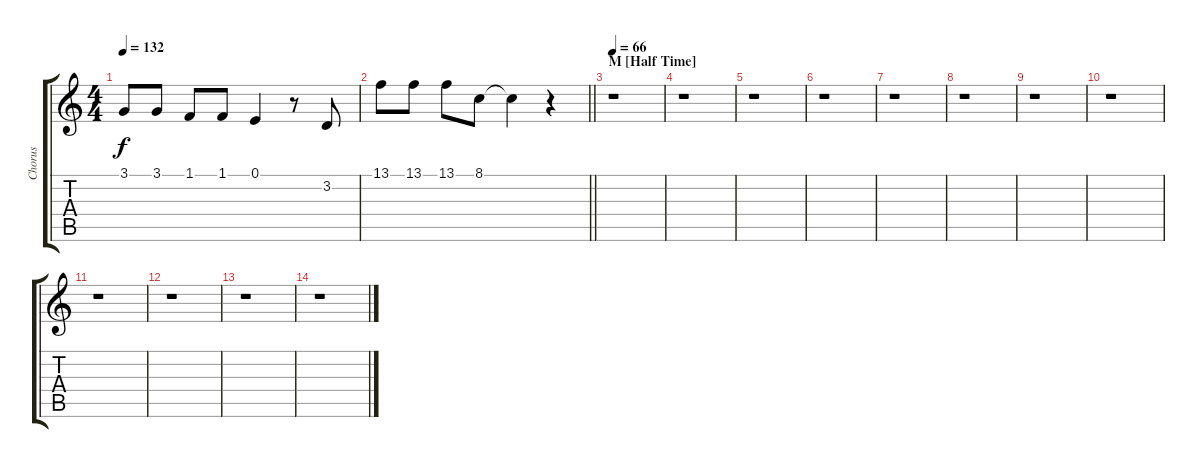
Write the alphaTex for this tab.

\track ("Chorus" "Chorus") {instrument sopranosax}
\staff {score tabs}
\tuning (E4 B3 G3 D3 A2 E2) {hide}
\ts (4 4)
\tempo 132
\clef g2
\ks c
3.1.8{dy f} 3.1.8 1.1.8 1.1.8 0.1.4 r.8 3.2.8 |
\barLineRight lightlight
13.1.8 13.1.8 13.1.8 8.1.8 8.1{t}.4 r.4 |
\section ("" "M [Half Time]")
\tempo 66
r.1 |
r.1 |
r.1 |
r.1 |
r.1 |
r.1 |
r.1 |
r.1 |
r.1 |
r.1 |
r.1 |
r.1
